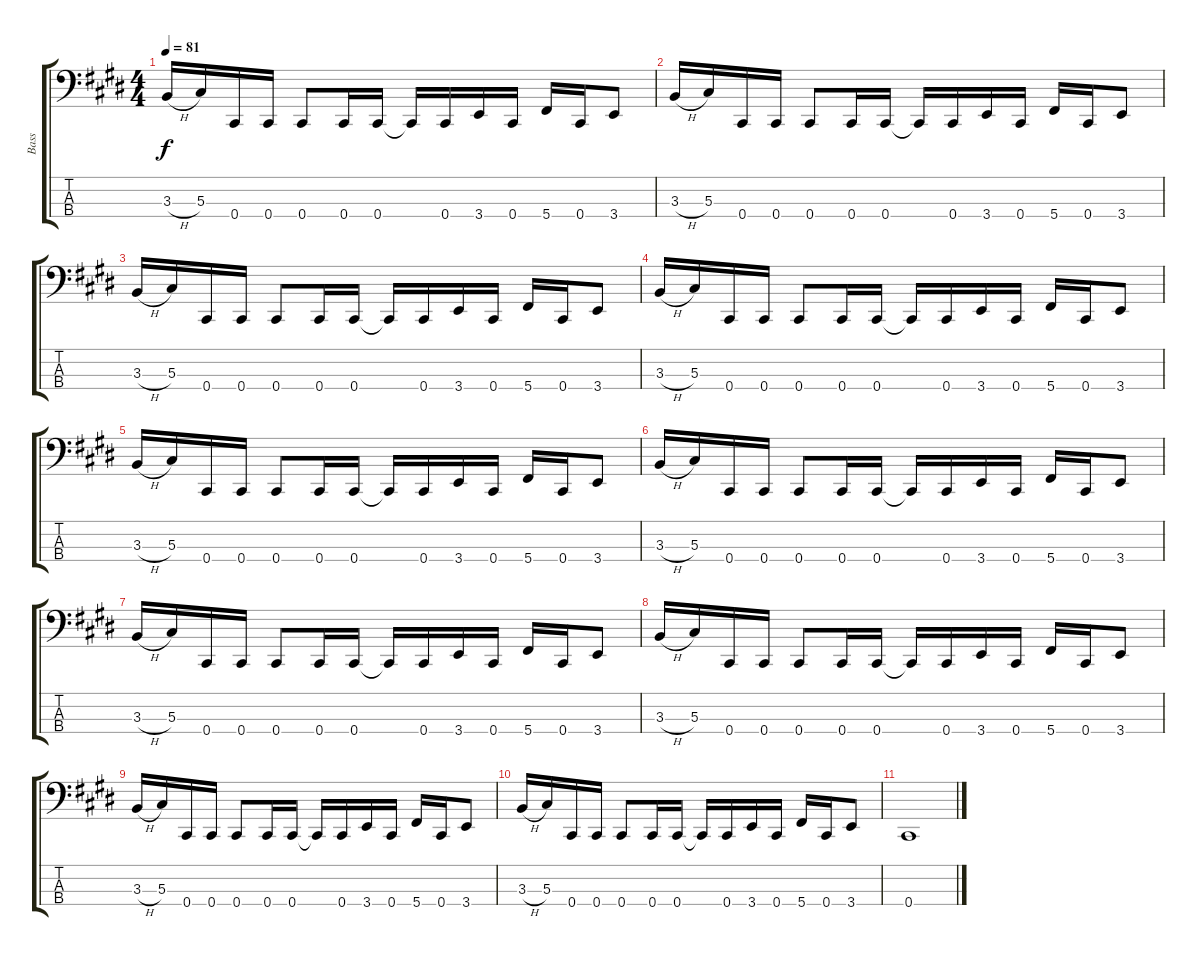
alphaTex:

\track ("Bass" "Bass") {instrument electricbasspick}
\staff {score tabs}
\tuning (Gb2 Db2 Ab1 Db1) {hide}
\ts (4 4)
\tempo 81
\clef f4
\ks c#minor
3.3{h}.16{dy f} 5.3.16 0.4.16 0.4.16 0.4.8 0.4.16 0.4.16 0.4{t}.16 0.4.16 3.4.16 0.4.16 5.4.16 0.4.16 3.4.8 |
3.3{h}.16 5.3.16 0.4.16 0.4.16 0.4.8 0.4.16 0.4.16 0.4{t}.16 0.4.16 3.4.16 0.4.16 5.4.16 0.4.16 3.4.8 |
3.3{h}.16 5.3.16 0.4.16 0.4.16 0.4.8 0.4.16 0.4.16 0.4{t}.16 0.4.16 3.4.16 0.4.16 5.4.16 0.4.16 3.4.8 |
3.3{h}.16 5.3.16 0.4.16 0.4.16 0.4.8 0.4.16 0.4.16 0.4{t}.16 0.4.16 3.4.16 0.4.16 5.4.16 0.4.16 3.4.8 |
3.3{h}.16 5.3.16 0.4.16 0.4.16 0.4.8 0.4.16 0.4.16 0.4{t}.16 0.4.16 3.4.16 0.4.16 5.4.16 0.4.16 3.4.8 |
3.3{h}.16 5.3.16 0.4.16 0.4.16 0.4.8 0.4.16 0.4.16 0.4{t}.16 0.4.16 3.4.16 0.4.16 5.4.16 0.4.16 3.4.8 |
3.3{h}.16 5.3.16 0.4.16 0.4.16 0.4.8 0.4.16 0.4.16 0.4{t}.16 0.4.16 3.4.16 0.4.16 5.4.16 0.4.16 3.4.8 |
3.3{h}.16 5.3.16 0.4.16 0.4.16 0.4.8 0.4.16 0.4.16 0.4{t}.16 0.4.16 3.4.16 0.4.16 5.4.16 0.4.16 3.4.8 |
3.3{h}.16 5.3.16 0.4.16 0.4.16 0.4.8 0.4.16 0.4.16 0.4{t}.16 0.4.16 3.4.16 0.4.16 5.4.16 0.4.16 3.4.8 |
3.3{h}.16 5.3.16 0.4.16 0.4.16 0.4.8 0.4.16 0.4.16 0.4{t}.16 0.4.16 3.4.16 0.4.16 5.4.16 0.4.16 3.4.8 |
0.4.1
